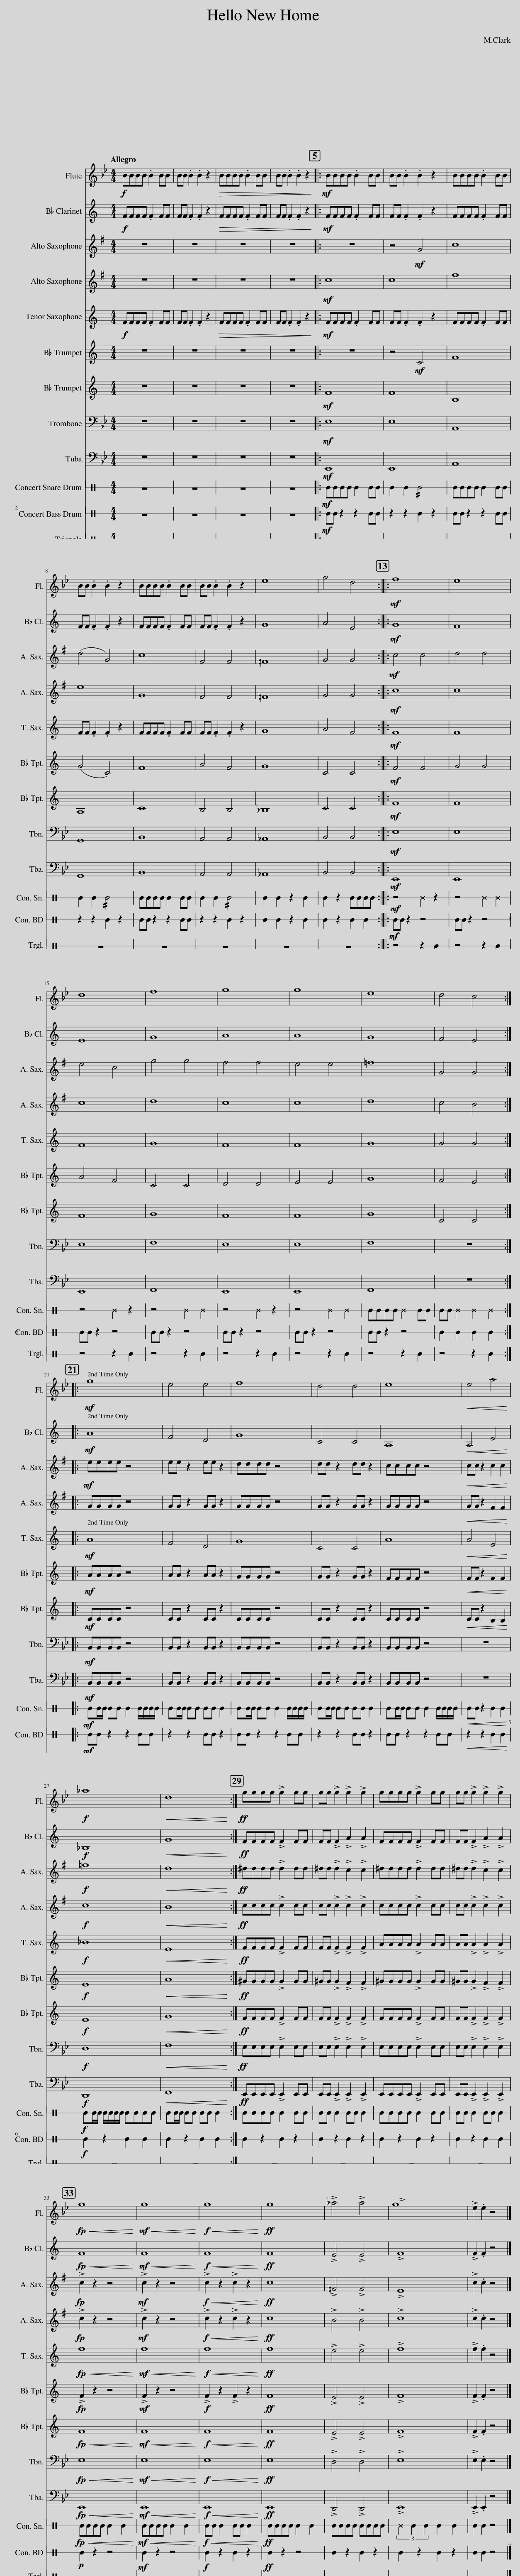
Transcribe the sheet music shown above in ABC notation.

X:1
%%score 1 2 3 4 5 6 7 8 9 10 11 12 13 14 15
L:1/8
Q:1/4=144
M:4/4
I:linebreak $
K:Bb
V:1 treble
V:2 treble transpose=-2
V:3 treble transpose=-9
V:4 treble transpose=-9
V:5 treble transpose=-14
V:6 treble transpose=-2
V:7 treble transpose=-2
V:8 bass
V:9 bass
V:10 perc stafflines=1
K:none
V:11 perc stafflines=1
K:none
V:12 perc stafflines=1
K:none
V:13 perc stafflines=1
K:none
V:14 perc stafflines=1
K:none
V:15 treble
V:1
!f! BBBB .B2 BB | BB .B2 .B2 z2 |!>(! BBBB .B2 BB | BB .B2 .B2 z2!>)! |:!mf! BBBB .B2 BB | %5
 BB .B2 .B2 z2 | BBBB .B2 BB |$ BB .B2 .B2 z2 | BBBB .B2 BB | BB .B2 .B2 z2 | %10
 e8 | g4 d4 ::!mf! f8 | e8 |$ d8 | %15
 f8 | g8 | g8 | e8 | d4 c4 ::$ %20
!mf! g8 | e4 e4 | f8 | d4 d4 | e8 | %25
!<(! e4 a4!<)! |$!f! _a8 |!<(! d8!<)! :|!ff! gggg !>!g2 gg | gg !>!g2 !>!g2 !>!g2 | %30
 gggg !>!g2 gg | gg !>!g2 !>!g2 !>!g2 |$!<(! g8!<)! |!mf!!<(! g8!<)! |!f!!<(! g8!<)! | %35
!ff! g8 | !>!_a4 !>!a4 | !>!g8 | !>!e2 .e2 z4 |] %39
V:2
[K:C]!f! FFFF .F2 FF | FF .F2 .F2 z2 |!>(! FFFF .F2 FF | FF .F2 .F2 z2!>)! |:!mf! FFFF .F2 FF | %5
 FF .F2 .F2 z2 | FFFF .F2 FF |$ FF .F2 .F2 z2 | FFFF .F2 FF | FF .F2 .F2 z2 | %10
 G8 | A4 E4 ::!mf! G8 | F8 |$ E8 | %15
 G8 | A8 | A8 | G8 | F4 E4 ::$ %20
!mf! A8 | F4 D4 | G8 | C4 C4 | A,8 | %25
!<(! A,4 E4!<)! |$!f! _B,8 |!<(! G8!<)! :|!ff! FFFF !>!F2 FF | FF !>!F2 !>!A2 !>!A2 | %30
 FFFF !>!F2 FF | FF !>!F2 !>!A2 !>!A2 |$!<(! F8!<)! |!mf!!<(! F8!<)! |!f!!<(! F8!<)! | %35
!ff! F8 | !>!E4 !>!E4 | !>!F8 | !>!F2 .F2 z4 |] %39
V:3
[K:G] z8 | z8 | z8 | z8 |: z8 | %5
 z4!mf! G4 | c8 |$ (d4 G4) | c8 | F4 F4 | %10
 =F8 | G4 G4 ::!mf! c4 c4 | d4 d4 |$ e4 c4 | %15
 g4 g4 | f4 f4 | e4 e4 | =f8 | G4 G4 ::$ %20
!mf! eeee z4 | ee z2 ee z2 | dddd z4 | dd z2 dd z2 | cccc z4 | %25
!<(! cc z2 c2 c2!<)! |$!f! =f8 |!<(! d8!<)! :|!ff! ^dddd !>!d2 dd | ^dd !>!d2 !>!c2 !>!c2 | %30
 ^dddd !>!d2 dd | ^dd !>!d2 !>!c2 !>!c2 |$ !>!c2 z2 z4 |!mf! !>!c2 z2 z4 |!f!!<(! !>!c2 z2 !>!c2 z2!<)! | %35
!ff! c8 | !>!=F4 !>!F4 | !>!E8 | !>!c2 .c2 z4 |] %39
V:4
[K:G] z8 | z8 | z8 | z8 |:!mf! c8 | %5
 c8 | f8 |$ e8 | G8 | F4 F4 | %10
 =F8 | G4 G4 ::!mf! c8 | c8 |$ c8 | %15
 d8 | c8 | c8 | d8 | c4 B4 ::$ %20
 GGGG z4 | GG z2 GG z2 | GGGG z4 | GG z2 GG z2 | GGGG z4 | %25
!<(! GG z2 F2 F2!<)! |$!f! c8 |!<(! B8!<)! :|!ff! cccc !>!c2 cc | cc !>!c2 !>!c2 !>!c2 | %30
 cccc !>!c2 cc | cc !>!c2 !>!c2 !>!c2 |$ !>!c2 z2 z4 |!mf! !>!c2 z2 z4 |!f!!<(! !>!c2 z2 !>!c2 z2!<)! | %35
!ff! c8 | !>!B4 !>!B4 | !>!c8 | !>!c2 .c2 z4 |] %39
V:5
[K:C]!f! FFFF .F2 FF | FF .F2 .F2 z2 |!>(! FFFF .F2 FF | FF .F2 .F2 z2!>)! |:!mf! FFFF .F2 FF | %5
 FF .F2 .F2 z2 | FFFF .F2 FF |$ FF .F2 .F2 z2 | FFFF .F2 FF | FF .F2 .F2 z2 | %10
 G8 | A4 F4 ::!mf! F8 | F8 |$ F8 | %15
 G8 | F8 | F8 | G8 | G4 G4 ::$ %20
!mf! A8 | F4 D4 | G8 | C4 C4 | A8 | %25
!<(! A4 E4!<)! |$!f! _B8 |!<(! E8!<)! :|!ff! FFFF !>!F2 FF | FF !>!F2 !>!F2 !>!F2 | %30
 AAAA !>!A2 AA | AA !>!A2 !>!A2 !>!A2 |$!<(! f8!<)! |!mf!!<(! f8!<)! |!f!!<(! f8!<)! | %35
!ff! f8 | !>!e4 !>!e4 | !>!f8 | !>!f2 .f2 z4 |] %39
V:6
[K:C] z8 | z8 | z8 | z8 |: z8 | %5
 z4!mf! C4 | F8 |$ (G4 C4) | F8 | A4 F4 | %10
 G8 | C4 C4 ::!mf! F4 F4 | G4 G4 |$ A4 F4 | %15
 C4 C4 | D4 D4 | E4 E4 | G8 | F4 E4 ::$ %20
!mf! AAAA z4 | AA z2 AA z2 | GGGG z4 | GG z2 GG z2 | FFFF z4 | %25
!<(! FF z2 F2 F2!<)! |$!f! E8 |!<(! A8!<)! :|!ff! ^GGGG !>!G2 GG | ^GG !>!G2 !>!F2 !>!F2 | %30
 ^GGGG !>!G2 GG | ^GG !>!G2 !>!F2 !>!F2 |$ !>!F2 z2 z4 |!mf! !>!F2 z2 z4 |!f! !>!F2 z2 !>!F2 z2 | %35
!ff! F8 | !>!E4 !>!E4 | !>!F8 | !>!F2 .F2 z4 |] %39
V:7
[K:C] z8 | z8 | z8 | z8 |:!mf! F8 | %5
 F8 | B,8 |$ A,8 | C8 | B,4 B,4 | %10
 _B,8 | C4 C4 ::!mf! F8 | F8 |$ F8 | %15
 G8 | F8 | F8 | G8 | C4 C4 ::$ %20
!mf! CCCC z4 | CC z2 CC z2 | CCCC z4 | CC z2 CC z2 | CCCC z4 | %25
!<(! CC z2 B,2 B,2!<)! |$!f! E8 |!<(! G8!<)! :|!ff! FFFF !>!F2 FF | FF !>!F2 !>!F2 !>!F2 | %30
 FFFF !>!F2 FF | FF !>!F2 !>!F2 !>!F2 |$!<(! F8!<)! |!mf!!<(! F8!<)! |!f!!<(! F8!<)! | %35
!ff! F8 | !>!E4 !>!E4 | !>!F8 | !>!F2 .F2 z4 |] %39
V:8
 z8 | z8 | z8 | z8 |:!mf! E,8 | %5
 E,8 | A,,8 |$ G,,8 | B,,8 | A,,4 A,,4 | %10
 _A,,8 | B,,4 B,,4 ::!mf! E,8 | E,8 |$ E,8 | %15
 F,8 | E,8 | E,8 | F,8 | z8 ::$ %20
!mf! B,,B,,B,,B,, z4 | B,,B,, z2 B,,B,, z2 | B,,B,,B,,B,, z4 | B,,B,, z2 B,,B,, z2 | B,,B,,B,,B,, z4 | %25
 z8 |$!f! D,8 |!<(! F,8!<)! :|!ff! E,E,E,E, !>!E,2 E,E, | E,E, !>!E,2 !>!E,2 !>!E,2 | %30
 E,E,E,E, !>!E,2 E,E, | E,E, !>!E,2 !>!E,2 !>!E,2 |$!<(! E,8!<)! |!mf!!<(! E,8!<)! |!f!!<(! E,8!<)! | %35
!ff! E,8 | !>!D,4 !>!D,4 | !>!E,8 | !>!E,2 .E,2 z4 |] %39
V:9
 z8 | z8 | z8 | z8 |:!mf! E,,8 | %5
 E,,8 | A,,8 |$ G,,8 | B,,8 | A,,4 A,,4 | %10
 _A,,8 | B,,4 B,,4 ::!mf! E,,8 | E,,8 |$ E,,8 | %15
 F,,8 | E,,8 | E,,8 | F,,8 | z8 ::$ %20
!mf! B,,B,,B,,B,, z4 | B,,B,, z2 B,,B,, z2 | B,,B,,B,,B,, z4 | B,,B,, z2 B,,B,, z2 | B,,B,,B,,B,, z4 | %25
 z8 |$!f! D,,8 |!<(! F,,8!<)! :|!ff! E,,E,,E,,E,, !>!E,,2 E,,E,, | E,,E,, !>!E,,2 !>!E,,2 !>!E,,2 | %30
 E,,E,,E,,E,, !>!E,,2 E,,E,, | E,,E,, !>!E,,2 !>!E,,2 !>!E,,2 |$!<(! E,,8!<)! |!mf!!<(! E,,8!<)! |!f!!<(! E,,8!<)! | %35
!ff! E,,8 | !>!D,,4 !>!D,,4 | !>!E,,8 | !>!E,,2 .E,,2 z4 |] %39
V:10
[K:C] z8 | z8 | z8 | z8 |:!mf! EEEE E2 EE | %5
 E2 E2 !//!E4 | EEEE E2 EE |$ E2 E2 !//!E4 | EEEE E2 EE | E2 E2 !//!E4 | %10
 E2 E2 z2 E2 | E2 z2 EEEE ::!mf! z4 ^E2 z2 | z4 ^E2 ^E2 |$ z4 ^E2 z2 | %15
 z4 ^E2 ^E2 | z4 ^E2 z2 | z4 ^E2 ^E2 | EEEE ^E2 EE | EE ^E2 ^E2 ^E2 ::$ %20
!mf! EE/E/ EE E2 E/E/E/E/ | EE/E/ EE EE E2 | EE/E/ EE E2 E/E/E/E/ | EE/E/ EE EE E2 | EE/E/ EE E2 E/E/E/E/ | %25
!<(! EE z2 E2 E2!<)! |$!f! EE/E/ E/E/E/E/ EEEE | EE/E/ EE EE E2 :| EEEE E2 EE | EE E2 EE E2 | %30
 EEEE E2 EE | EE E2 EE E2 |$!<(! EEEE E2 E2!<)! |!mf!!<(! EEEE E2 E2!<)! |!f!!<(! EE E2 EE E2!<)! | %35
!ff! EEEE E2 E2 | EEEE EEEE | (3^E2 E2 E2 E2 E2 | E2 E2 z4 |] %39
V:11
[K:C] z8 | z8 | z8 | z8 |:!mf! EE z2 z2 EE | %5
 z2 z2 E2 z2 | EE z2 z2 EE |$ z2 z2 E2 z2 | EE z2 z2 EE | z2 z2 E2 z2 | %10
 E2 E2 z2 E2 | E2 z2 E2 E2 ::!mf! EE z2 z4 | EE z2 z4 |$ EE z2 z4 | %15
 EE z2 z4 | EE z2 z4 | EE z2 z4 | EE z2 z4 | E2 E2 E2 E2 ::$ %20
!mf! EE z2 z2 EE | z2 z2 EE z2 | EE z2 z2 EE | z2 z2 EE z2 | EE z2 z2 EE | %25
!<(! z2 z2 E2 E2!<)! |$!f! E2 z2 E2 E2 | E2 z2 E2 E2 :| E2 z2 E2 z2 | E2 z2 E2 z2 | %30
 E2 z2 E2 z2 | E2 z2 E2 E2 |$!p! E2 z2 z4 |!mf! E2 z2 z4 |!f! E2 z2 E2 z2 | %35
!ff! E2 z2 z4 | E2 z2 E2 z2 | E2 z2 E2 z2 | E2 E2 z4 |] %39
V:12
[K:C] z8 | z8 | z8 | z8 |: z8 | %5
 z8 | z8 |$ z8 | z8 | z8 | %10
 z8 | z8 ::!mf! z4 z2 E2 | z4 z2 E2 |$ z4 z2 E2 | %15
 z4 z2 E2 | z4 z2 E2 | z4 z2 E2 | z4 z2 E2 | z4 z2 E2 ::$ %20
 z8 | z8 | z8 | z8 | z8 | %25
 z8 |$ z8 | z8 :| z8 | z8 | %30
 z8 | z8 |$ z8 | z8 | z8 | %35
 z8 | z8 | z8 | z8 |] %39
V:13
[K:C] z8 | z8 |!<(! E2 z2 z4!<)! |!p!!<(! E8!<)!!f! |: E2 z2 z4 | %5
 z8 | E2 z2 z4 |$ z8 | E2 z2 z4 | z8 | %10
 E2 z2 z2 E2 | z2 z2 E2 z2 ::!mf! E2 z2 z4 | z8 |$ z8 | %15
 z8 | z8 | z8 | z8 | z8 ::$ %20
 E2 z2 z4 |!p!!<(! E8!<)!!f! | E2 z2 z4 |!p!!<(! E8!<)!!f! | E2 z2 z4 | %25
!p!!<(! E8!<)!!f! |$ E2 z2 z4 |!<(! E2 z2 z4!<)! :|!f! E2 z2 z4 | z4 E2 E2 | %30
 E2 z2 z4 | z4 E2 E2 |$!p! E2 z2 z4 |!mf! E2 z2 z4 |!f! E2 z2 E2 z2 | %35
!ff! E2 z2 z4 | E2 z2 E2 z2 |!p!!<(! E8!<)!!f! | E2 E2 z2 z2 |] %39
V:14
[K:C] z8 | z8 | z8 | z8 |: z8 | %5
 z8 | z8 |$ z8 | z8 | z8 | %10
 z8 | z8 ::!mf! z2 E2 z2 _E2 | z2 E2 z2 _E2 |$ z2 E2 z2 _E2 | %15
 z2 E2 z2 _E2 | z2 E2 z2 _E2 | z2 E2 z2 _E2 | z2 E2 z2 _E2 | z2 E2 z2 _E2 ::$ %20
 z8 | z8 | z8 | z8 | z8 | %25
 z8 |$ z8 |!<(! z8!<)! :| z8 | z8 | %30
 z8 | z8 |$ z8 | z8 | z8 | %35
 z8 | z8 | z8 | z8 |] %39
V:15
 z8 | z8 | z8 | z8 |:!mf! EBeB EBeB | %5
 EBeB EBeB | EBeB EBeB |$ EBeB EBeB | EBeB EBeB | EBeB EBeB | %10
 Fcfc Fcfc | Fcfc Fcfc :: EBeB EBeB | EBeB EBeB |$ EBeB EBeB | %15
 EBeB EBeB | EBeB EBeB | EBeB EBeB | Fcfc Fcfc | Fcfc Fcfc ::$ %20
 [Bg][Bg][Bg][Bg] z4 | [Bg][Bg] z2 [Bg][Bg] z2 | [Bf][Bf][Bf][Bf] z4 | [Bf][Bf] z2 [Bf][Bf] z2 | [Be][Be][Be][Be] z4 | %25
!<(! [Be][Be] z2 A2 A2!<)! |$!f! EBeB EBeB | Fcfc Fcfc :| z8 | z8 | %30
 z8 | z8 |$ EBeB EBeB | EBeB EBeB | EBeB EBeB | %35
 EBeB EBeB | Fcfc Fcfc | EBeB EBeB | E2 E2 z4 |] %39
